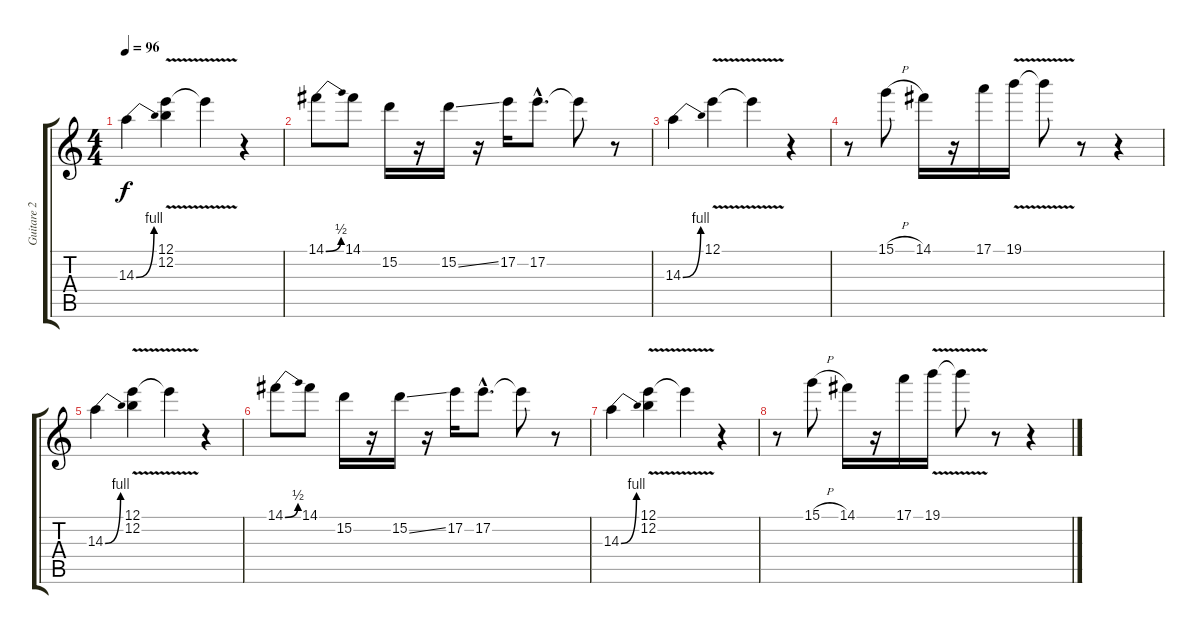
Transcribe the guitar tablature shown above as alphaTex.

\track ("Guitare 2" "Guitare 2") {instrument distortionguitar}
\staff {score tabs}
\tuning (E4 B3 G3 D3 A2 E2) {hide}
\ts (4 4)
\tempo 96
\clef g2
\ks c
14.3{be (bend 0 0 60 4)}.4{dy f instrument distortionguitar} (12.1{v} 12.2).4 12.1{t}.4 r.4 |
14.1{be (bend 0 0 60 2)}.8 14.1.8 15.2.16 r.16 15.2{ss}.16 r.16 17.2.16 17.2{hac}.8{d} 17.2{t}.8 r.8 |
14.3{be (bend 0 0 60 4)}.4 12.1{v}.4 12.1{t}.4 r.4 |
r.8 15.1{h}.8 14.1.16 r.16 17.1.16 19.1{v}.16 19.1{t}.8 r.8 r.4 |
14.3{be (bend 0 0 60 4)}.4 (12.1{v} 12.2).4 12.1{t}.4 r.4 |
14.1{be (bend 0 0 60 2)}.8 14.1.8 15.2.16 r.16 15.2{ss}.16 r.16 17.2.16 17.2{hac}.8{d} 17.2{t}.8 r.8 |
14.3{be (bend 0 0 60 4)}.4 (12.1{v} 12.2).4 12.1{t}.4 r.4 |
r.8 15.1{h}.8 14.1.16 r.16 17.1.16 19.1{v}.16 19.1{t}.8 r.8 r.4
